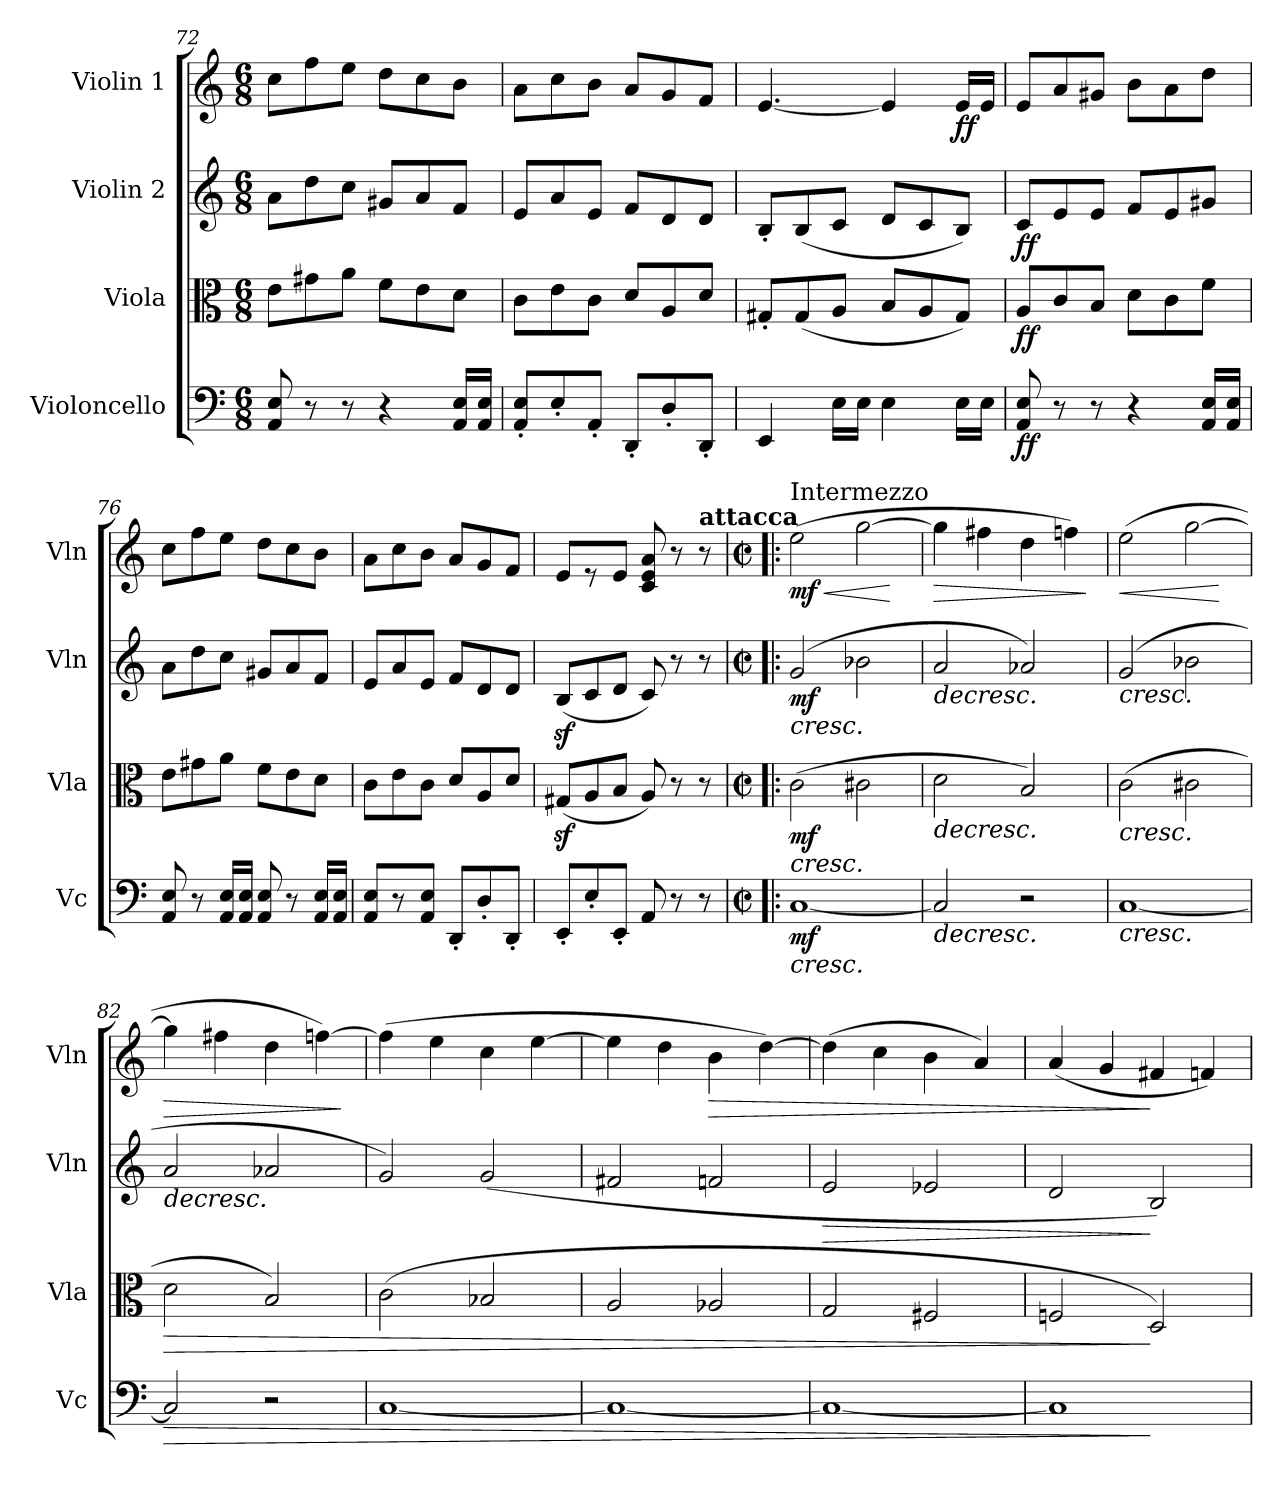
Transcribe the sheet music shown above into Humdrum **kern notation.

**kern	**dynam	**kern	**dynam	**kern	**dynam	**kern	**dynam
*part4	*part4	*part3	*part3	*part2	*part2	*part1	*part1
*staff4	*staff4	*staff3	*staff3	*staff2	*staff2	*staff1	*staff1
*I"Violoncello	*	*I"Viola	*	*I"Violin 2	*	*I"Violin 1	*
*I'Vc	*	*I'Vla	*	*I'Vln	*	*I'Vln	*
*clefF4	*	*clefC3	*	*clefG2	*	*clefG2	*
*k[]	*	*k[]	*	*k[]	*	*k[]	*
*M6/8	*	*M6/8	*	*M6/8	*	*M6/8	*
=72	=72	=72	=72	=72	=72	=72	=72
8AA/ 8E/	.	8e\L	.	8a\L	.	8cc\L	.
8r	.	8g#X\	.	8dd\	.	8ff\	.
8r	.	8a\J	.	8cc\J	.	8ee\J	.
4r	.	8f\L	.	8g#X/L	.	8dd\L	.
.	.	8e\	.	8a/	.	8cc\	.
16AA/ 16E/LL	.	8d\J	.	8f/J	.	8b\J	.
16AA/ 16E/JJ	.	.	.	.	.	.	.
=73	=73	=73	=73	=73	=73	=73	=73
8AA/' 8E/'L	.	8c\L	.	8e/L	.	8a\L	.
8E'/	.	8e\	.	8a/	.	8cc\	.
8AA'/J	.	8c\J	.	8e/J	.	8b\J	.
8DD'/L	.	8d/L	.	8f/L	.	8a/L	.
8D'/	.	8A/	.	8d/	.	8g/	.
8DD'/J	.	8d/J	.	8d/J	.	8f/J	.
=74	=74	=74	=74	=74	=74	=74	=74
4EE/	.	8G#X'/L	.	8B'/L	.	[4.e/	.
.	.	(8G#/	.	(8B/	.	.	.
16E\LL	.	8A/J	.	8c/J	.	.	.
16E\JJ	.	.	.	.	.	.	.
4E\	.	8B/L	.	8d/L	.	4e/]	.
.	.	8A/	.	8c/	.	.	.
!	!	!	!	!	!	!	!LO:DY:b
16E\LL	.	8G#/J)	.	8B/J)	.	16e/LL	ff
16E\JJ	.	.	.	.	.	16e/JJ	.
!!LO:LB:g=z
=75	=75	=75	=75	=75	=75	=75	=75
!	!LO:DY:b	!	!LO:DY:b	!	!LO:DY:b	!	!
8AA/ 8E/	ff	8A/L	ff	8c/L	ff	8e/L	.
8r	.	8c/	.	8e/	.	8a/	.
8r	.	8B/J	.	8e/J	.	8g#X/J	.
4r	.	8d\L	.	8f/L	.	8b\L	.
.	.	8c\	.	8e/	.	8a\	.
16AA/ 16E/LL	.	8f\J	.	8g#X/J	.	8dd\J	.
16AA/ 16E/JJ	.	.	.	.	.	.	.
=76	=76	=76	=76	=76	=76	=76	=76
8AA/ 8E/	.	8e\L	.	8a\L	.	8cc\L	.
8r	.	8g#X\	.	8dd\	.	8ff\	.
16AA/ 16E/LL	.	8a\J	.	8cc\J	.	8ee\J	.
16AA/ 16E/JJ	.	.	.	.	.	.	.
8AA/ 8E/	.	8f\L	.	8g#X/L	.	8dd\L	.
8r	.	8e\	.	8a/	.	8cc\	.
16AA/ 16E/LL	.	8d\J	.	8f/J	.	8b\J	.
16AA/ 16E/JJ	.	.	.	.	.	.	.
=77	=77	=77	=77	=77	=77	=77	=77
8AA/ 8E/L	.	8c\L	.	8e/L	.	8a\L	.
8r	.	8e\	.	8a/	.	8cc\	.
8AA/ 8E/J	.	8c\J	.	8e/J	.	8b\J	.
8DD'/L	.	8d/L	.	8f/L	.	8a/L	.
8D'/	.	8A/	.	8d/	.	8g/	.
8DD'/J	.	8d/J	.	8d/J	.	8f/J	.
=78	=78	=78	=78	=78	=78	=78	=78
8EE'/L	.	(8G#Xz</L	.	(8Bz</L	.	8e/L	.
8E'/	.	8A/	.	8c/	.	8r	.
8EE'/J	.	8B/J	.	8d/J	.	8e/J	.
8AA/	.	8A/)	.	8c/)	.	8c/ 8e/ 8a/	.
8r	.	8r	.	8r	.	8r	.
!	!	!	!	!	!	!LO:TX:a:B:t=attacca	!
8r	.	8r	.	8r	.	8r	.
!!LO:PB:g=z
=79!|:	=79!|:	=79!|:	=79!|:	=79!|:	=79!|:	=79!|:	=79!|:
*M2/2	*	*M2/2	*	*M2/2	*	*M2/2	*
*met(c|)	*	*met(c|)	*	*met(c|)	*	*met(c|)	*
*	*	*	*	*	*	*MM264	*
!	!	!	!	!	!	!LO:TX:a:t=Intermezzo	!
!	!LO:HP:b	!	!LO:HP:b	!	!LO:HP:b	!	!LO:HP:b
!	!LO:DY:n=1:b	!	!LO:DY:n=1:b	!	!LO:DY:n=1:b	!	!LO:DY:n=1:b
[1C	< mf	(2c\	< mf	(2g/	< mf	(2ee\	< mf
.	.	2c#X\	.	2b-X\	.	[2gg\	.
.	.	.	.	.	.	.	[
=80	=80	=80	=80	=80	=80	=80	=80
!	!LO:HP:b	!	!LO:HP:b	!	!LO:HP:b	!	!LO:HP:b
2C/]	>	2d\	>	2a/	>	4gg\]	>
.	.	.	.	.	.	4ff#X\	.
2r	[	2B/)	.	2a-X/)	.	4dd\	.
.	.	.	.	.	.	4ffn\)	.
.	.	.	[	.	[	.	]
=81	=81	=81	=81	=81	=81	=81	=81
!	!LO:HP:b	!	!LO:HP:b	!	!LO:HP:b	!	!LO:HP:b
[1C	<	(2c\	<	(2g/	<	(2ee\	<
.	.	2c#X\	.	2b-X\	.	[2gg\	.
.	]	.	]	.	]	.	[
=82	=82	=82	=82	=82	=82	=82	=82
!	!LO:HP:b	!	!LO:HP:b	!	!LO:HP:b	!	!LO:HP:b
2C/]	>	2d\	>	2a/	>	4gg\]	>
.	.	.	.	.	.	4ff#X\	.
2r	[	2B/)	.	2a-X/	.	4dd\	.
.	.	.	.	.	.	[4ffn\)	.
.	.	.	[	.	[	.	]
=83	=83	=83	=83	=83	=83	=83	=83
[1C	.	(2c\	.	2g/)	.	(4ff\]	.
.	.	.	.	.	.	4ee\	.
.	.	2B-X/	.	(2g/	.	4cc\	.
.	.	.	.	.	.	[4ee\	.
=84	=84	=84	=84	=84	=84	=84	=84
*^	*	*	*	*	*	*	*
1C_	2ryy	.	2A/	.	2f#X/	.	4ee\]	.
.	.	.	.	.	.	.	4dd\	.
!	!	!	!	!	!	!	!	!LO:HP:b
.	2ryy	.	2A-X/	.	2fn/	.	4b\	>
.	.	.	.	.	.	.	[4dd\)	.
*v	*v	*	*	*	*	*	*	*
=85	=85	=85	=85	=85	=85	=85	=85
!	!	!	!	!	!LO:HP:b	!	!
1C_	.	2G/	.	2e/	>	(4dd\]	.
.	.	.	.	.	.	4cc\	.
.	.	2F#X/	.	2e-X/	.	4b\	.
.	.	.	.	.	.	4a/)	.
=86	=86	=86	=86	=86	=86	=86	=86
*^	*	*	*	*	*	*	*
1C]	2ryy	.	2Fn/	.	2d/	.	(4a/	.
.	.	.	.	.	.	.	4g/	.
.	2ryy	]	2D/)	]	2B/)	] ]	4f#X/	]
.	.	.	.	.	.	.	4fn/)	.
*v	*v	*	*	*	*	*	*	*
=	=	=	=	=	=	=	=
*-	*-	*-	*-	*-	*-	*-	*-
